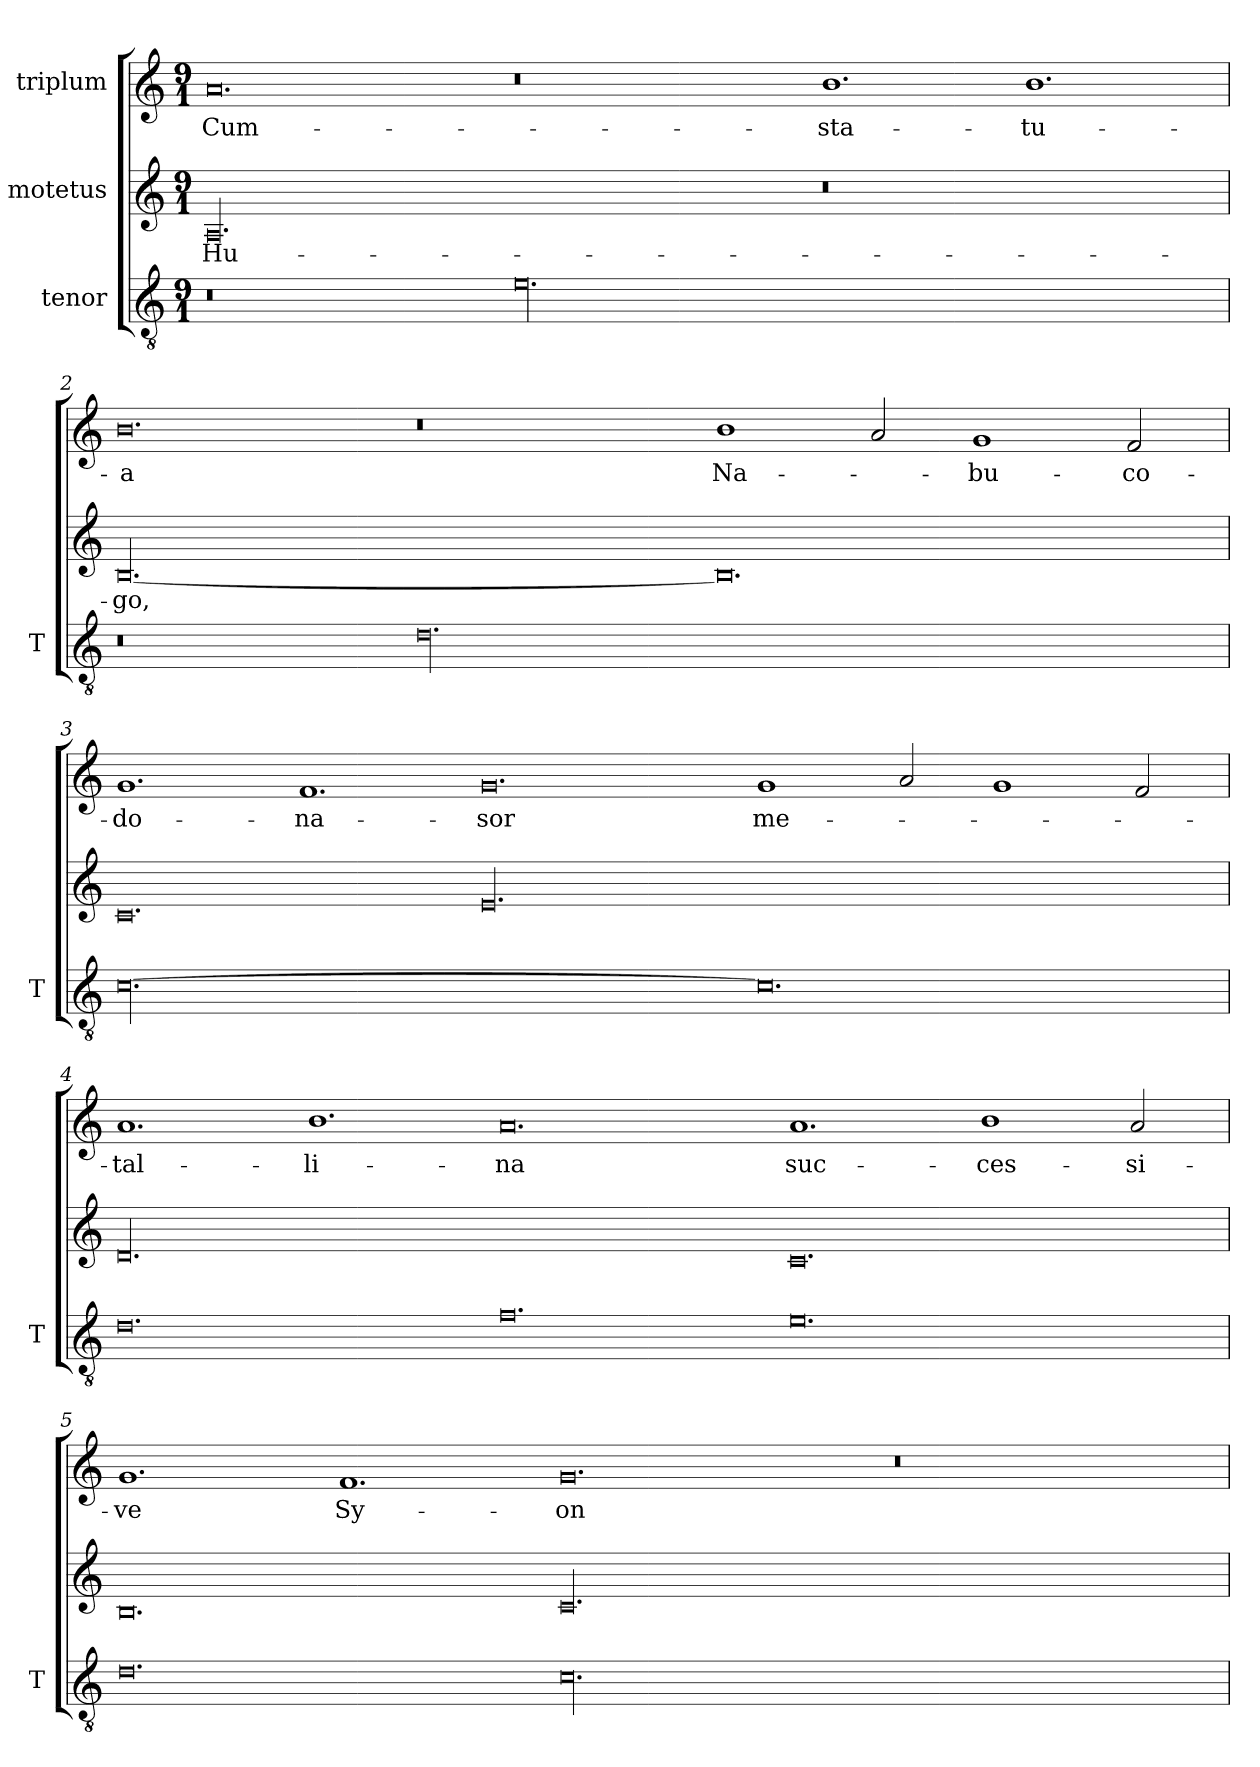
**kern	**kern	**text	**kern	**text
*part3	*part2	*part2	*part1	*part1
*staff3	*staff2	*staff2	*staff1	*staff1
*I"tenor	*I"motetus	*	*I"triplum	*
*I'T	*	*	*	*
*clefGv2	*clefG2	*	*clefG2	*
*k[]	*k[]	*	*k[]	*
*C:	*C:	*	*C:	*
*M9/1	*M9/1	*	*M9/1	*
=1	=1	=1	=1	=1
0.r	00.A/	Hu-	0.a/	Cum-
00.e\	.	.	0.r	.
.	0.r	.	1.b\	sta-
.	.	.	1.b\	-tu-
=2	=2	=2	=2	=2
0.r	[00.B/	-go,	0.b\	-a
00.d\	.	.	0.r	.
.	0.B/]	.	1b\	Na-
.	.	.	2a/	.
.	.	.	1g/	-bu-
.	.	.	2f/	-co-
=3	=3	=3	=3	=3
[00.c\	0.c/	.	1.g/	-do-
.	.	.	1.f/	-na-
.	00.e/	.	0.g/	-sor
0.c\]	.	.	1g/	me-
.	.	.	2a/	.
.	.	.	1g/	.
.	.	.	2f/	.
=4	=4	=4	=4	=4
0.d\	00.d/	.	1.a/	-tal-
.	.	.	1.b\	-li-
0.f\	.	.	0.a/	-na
0.e\	0.c/	.	1.a/	suc-
.	.	.	1b\	-ces-
.	.	.	2a/	-si-
=5	=5	=5	=5	=5
0.d\	0.B/	.	1.g/	-ve
.	.	.	1.f/	Sy-
00.c\	00.c/	.	0.g/	-on
.	.	.	0.r	.
=	=	=	=	=
*-	*-	*-	*-	*-
